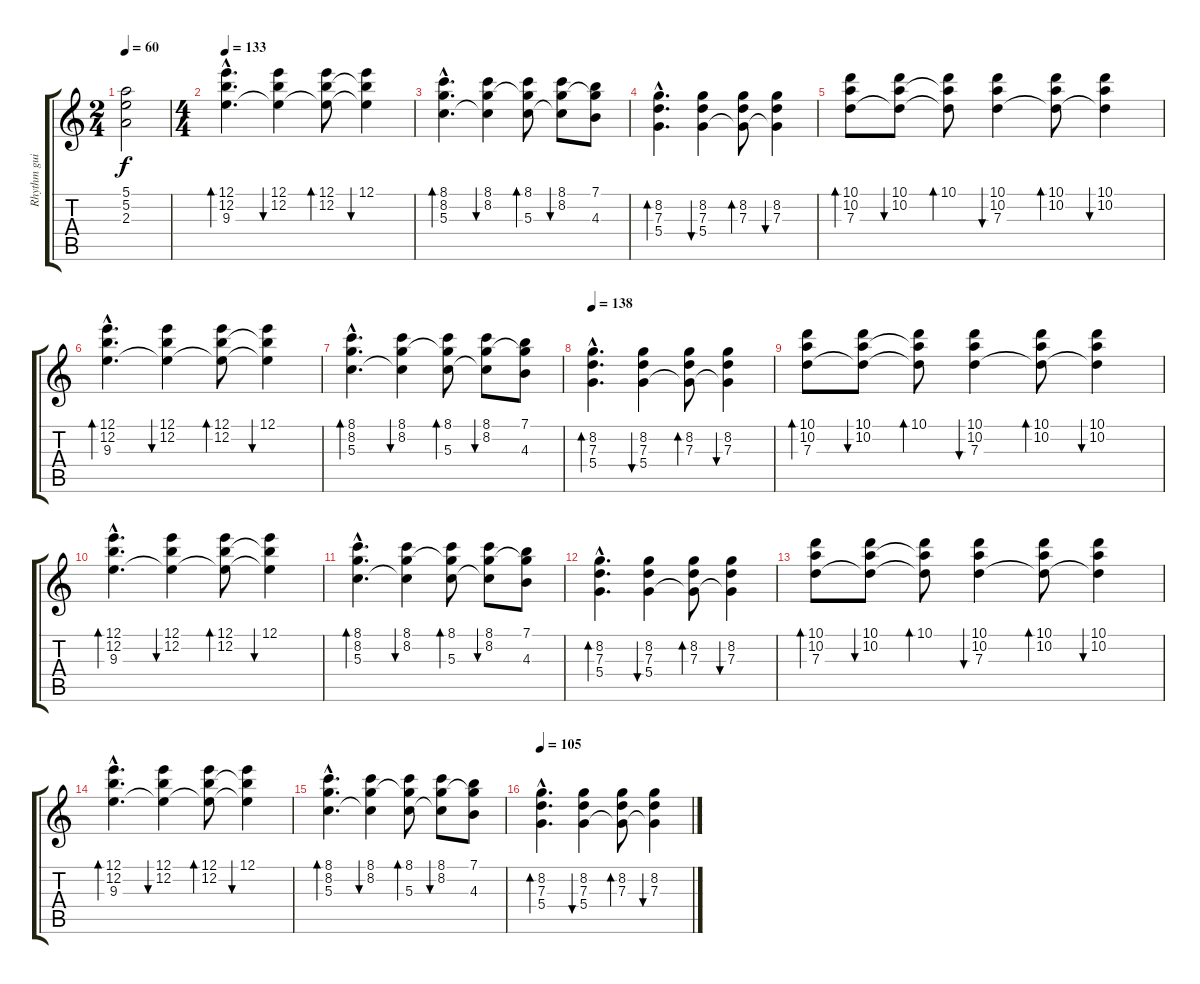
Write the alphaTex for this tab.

\track ("Rhythm guitar" "Rhythm gui") {instrument distortionguitar}
\staff {score tabs}
\tuning (E4 B3 G3 D3 A2 E2) {hide}
\ts (2 4)
\tempo 60
\clef g2
\ks c
(5.1{t} 5.2{t} 2.3{t}).2{dy f} |
\ts (4 4)
\tempo 133
(12.1{hac} 12.2{hac} 9.3{hac}).4{d bd 120 volume 10 instrument acousticguitarsteel} (12.1 12.2 9.3{t}).4{bu 30} (12.1 12.2 9.3{t}).8{bd 30} (12.1 12.2{t} 9.3{t}).4{bu 30} |
(8.1{hac} 8.2{hac} 5.3{hac}).4{d bd 120} (8.1 8.2 5.3{t}).4{bu 30} (8.1 8.2{t} 5.3).8{bd 30} (8.1 8.2 5.3{t}).8{bu 30} (7.1 8.2{t} 4.3).8 |
(8.2{hac} 7.3{hac} 5.4{hac}).4{d bd 120} (8.2 7.3 5.4).4{bu 30} (8.2 7.3 5.4{t}).8{bd 30} (8.2 7.3 5.4{t}).4{bu 30} |
(10.1 10.2 7.3).8{bd 240} (10.1 10.2 7.3{t}).8{bu 30} (10.1 10.2{t} 7.3{t}).8{bd 30} (10.1 10.2 7.3).4{bu 30} (10.1 10.2 7.3{t}).8{bd 30} (10.1 10.2 7.3{t}).4{bu 30} |
(12.1{hac} 12.2{hac} 9.3{hac}).4{d bd 120} (12.1 12.2 9.3{t}).4{bu 30} (12.1 12.2 9.3{t}).8{bd 30} (12.1 12.2{t} 9.3{t}).4{bu 30} |
(8.1{hac} 8.2{hac} 5.3{hac}).4{d bd 120} (8.1 8.2 5.3{t}).4{bu 30} (8.1 8.2{t} 5.3).8{bd 30} (8.1 8.2 5.3{t}).8{bu 30} (7.1 8.2{t} 4.3).8 |
\tempo 138
(8.2{hac} 7.3{hac} 5.4{hac}).4{d bd 120} (8.2 7.3 5.4).4{bu 30} (8.2 7.3 5.4{t}).8{bd 30} (8.2 7.3 5.4{t}).4{bu 30} |
(10.1 10.2 7.3).8{bd 240} (10.1 10.2 7.3{t}).8{bu 30} (10.1 10.2{t} 7.3{t}).8{bd 30} (10.1 10.2 7.3).4{bu 30} (10.1 10.2 7.3{t}).8{bd 30} (10.1 10.2 7.3{t}).4{bu 30} |
(12.1{hac} 12.2{hac} 9.3{hac}).4{d bd 120} (12.1 12.2 9.3{t}).4{bu 30} (12.1 12.2 9.3{t}).8{bd 30} (12.1 12.2{t} 9.3{t}).4{bu 30} |
(8.1{hac} 8.2{hac} 5.3{hac}).4{d bd 120} (8.1 8.2 5.3{t}).4{bu 30} (8.1 8.2{t} 5.3).8{bd 30} (8.1 8.2 5.3{t}).8{bu 30} (7.1 8.2{t} 4.3).8 |
(8.2{hac} 7.3{hac} 5.4{hac}).4{d bd 120} (8.2 7.3 5.4).4{bu 30} (8.2 7.3 5.4{t}).8{bd 30} (8.2 7.3 5.4{t}).4{bu 30} |
(10.1 10.2 7.3).8{bd 240} (10.1 10.2 7.3{t}).8{bu 30} (10.1 10.2{t} 7.3{t}).8{bd 30} (10.1 10.2 7.3).4{bu 30} (10.1 10.2 7.3{t}).8{bd 30} (10.1 10.2 7.3{t}).4{bu 30} |
(12.1{hac} 12.2{hac} 9.3{hac}).4{d bd 120} (12.1 12.2 9.3{t}).4{bu 30} (12.1 12.2 9.3{t}).8{bd 30} (12.1 12.2{t} 9.3{t}).4{bu 30} |
(8.1{hac} 8.2{hac} 5.3{hac}).4{d bd 120} (8.1 8.2 5.3{t}).4{bu 30} (8.1 8.2{t} 5.3).8{bd 30} (8.1 8.2 5.3{t}).8{bu 30} (7.1 8.2{t} 4.3).8 |
\tempo 105
(8.2{hac} 7.3{hac} 5.4{hac}).4{d bd 120} (8.2 7.3 5.4).4{bu 30} (8.2 7.3 5.4{t}).8{bd 30} (8.2 7.3 5.4{t}).4{bu 30}
